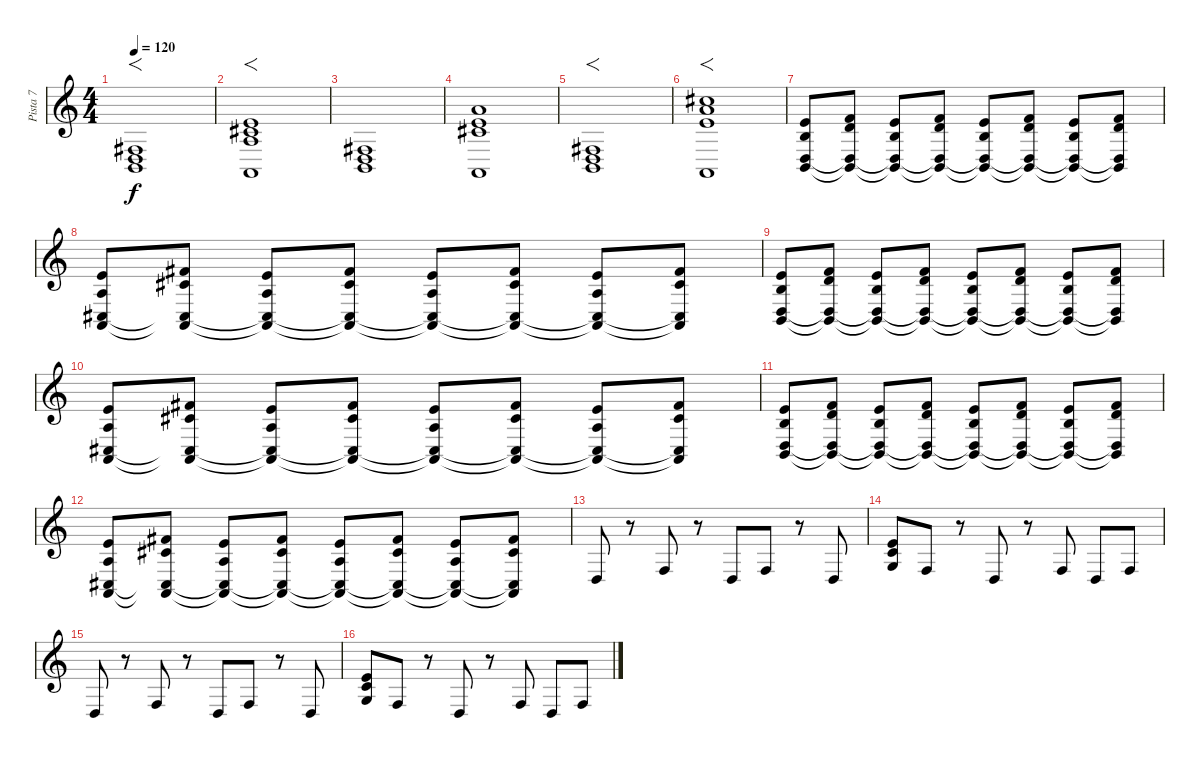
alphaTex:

\track ("Pista 7" "Pista 7") {instrument stringensemble1}
\staff {score}
\tuning (E4 B3 G3 D3 A2 E2) {hide}
\ts (4 4)
\tempo 120
\clef g2
\ks c
(4.4 5.5 7.6).1{f dy f} |
(0.1 2.2 2.3 0.5).1{f} |
(4.4 5.5 7.6).1 |
(0.1 2.2 14.3 0.5).1 |
(4.4 5.5 7.6).1{f} |
(0.1 10.2 18.3 0.5).1{f} |
(0.1 0.2 0.4 2.5).8 (1.1 3.2 0.4{t} 2.5{t}).8 (0.1 0.2 0.4{t} 2.5{t}).8 (1.1 3.2 0.4{t} 2.5{t}).8 (0.1 0.2 0.4{t} 2.5{t}).8 (1.1 3.2 0.4{t} 2.5{t}).8 (0.1 0.2 0.4{t} 2.5{t}).8 (1.1 3.2 0.4{t} 2.5{t}).8 |
(0.1 2.3 0.5 9.6).8 (2.1 2.2 0.5{t} 9.6{t}).8 (0.1 2.3 0.5{t} 9.6{t}).8 (2.1 2.2 0.5{t} 9.6{t}).8 (0.1 2.3 0.5{t} 9.6{t}).8 (2.1 2.2 0.5{t} 9.6{t}).8 (0.1 2.3 0.5{t} 9.6{t}).8 (2.1 2.2 0.5{t} 9.6{t}).8 |
(0.1 0.2 0.4 2.5).8 (1.1 3.2 0.4{t} 2.5{t}).8 (0.1 0.2 0.4{t} 2.5{t}).8 (1.1 3.2 0.4{t} 2.5{t}).8 (0.1 0.2 0.4{t} 2.5{t}).8 (1.1 3.2 0.4{t} 2.5{t}).8 (0.1 0.2 0.4{t} 2.5{t}).8 (1.1 3.2 0.4{t} 2.5{t}).8 |
(0.1 2.3 0.5 9.6).8 (2.1 2.2 0.5{t} 9.6{t}).8 (0.1 2.3 0.5{t} 9.6{t}).8 (2.1 2.2 0.5{t} 9.6{t}).8 (0.1 2.3 0.5{t} 9.6{t}).8 (2.1 2.2 0.5{t} 9.6{t}).8 (0.1 2.3 0.5{t} 9.6{t}).8 (2.1 2.2 0.5{t} 9.6{t}).8 |
(0.1 0.2 0.4 2.5).8 (1.1 3.2 0.4{t} 2.5{t}).8 (0.1 0.2 0.4{t} 2.5{t}).8 (1.1 3.2 0.4{t} 2.5{t}).8 (0.1 0.2 0.4{t} 2.5{t}).8 (1.1 3.2 0.4{t} 2.5{t}).8 (0.1 0.2 0.4{t} 2.5{t}).8 (1.1 3.2 0.4{t} 2.5{t}).8 |
(0.1 2.3 0.5 9.6).8 (2.1 2.2 0.5{t} 9.6{t}).8 (0.1 2.3 0.5{t} 9.6{t}).8 (2.1 2.2 0.5{t} 9.6{t}).8 (0.1 2.3 0.5{t} 9.6{t}).8 (2.1 2.2 0.5{t} 9.6{t}).8 (0.1 2.3 0.5{t} 9.6{t}).8 (2.1 2.2 0.5{t} 9.6{t}).8 |
0.4.8 r.8 3.4.8 r.8 0.4.8 3.4.8 r.8 0.4.8 |
(0.1 1.2 0.3).8 3.4.8 r.8 0.4.8 r.8 3.4.8 0.4.8 3.4.8 |
0.4.8 r.8 3.4.8 r.8 0.4.8 3.4.8 r.8 0.4.8 |
(0.1 1.2 0.3).8 3.4.8 r.8 0.4.8 r.8 3.4.8 0.4.8 3.4.8
